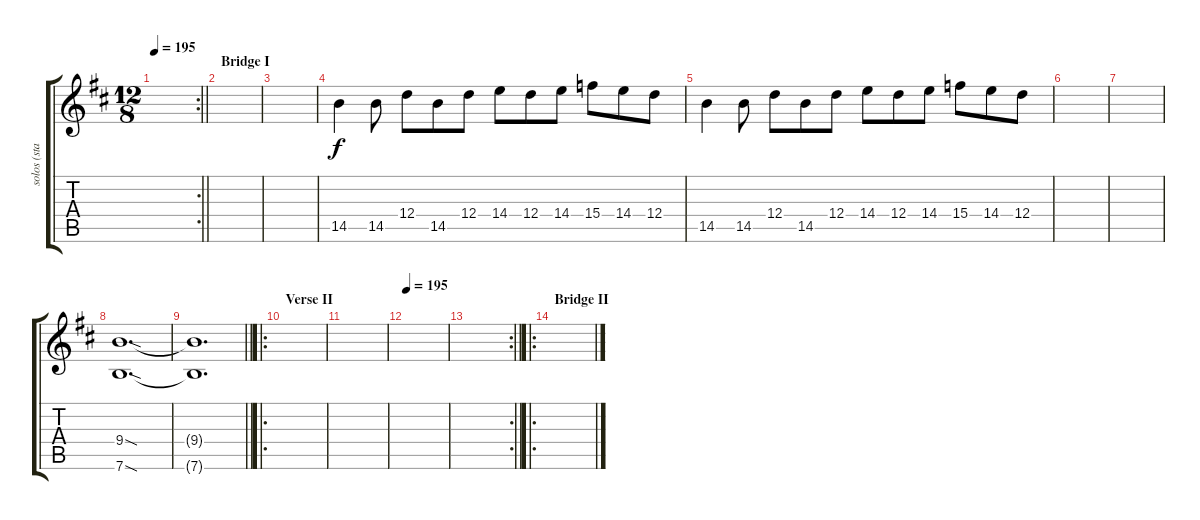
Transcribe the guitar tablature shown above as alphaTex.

\track ("solos (standar tuning)" "solos (sta") {instrument distortionguitar}
\staff {score tabs}
\tuning (E4 B3 G3 D3 A2 E2) {hide}
\rc 2
\ts (12 8)
\tempo 195
\clef g2
\barLineRight lightlight
\ks d
|
\section ("" "Bridge I")
|
|
14.5.4 14.5.8 12.4.8 14.5.8 12.4.8 14.4.8 12.4.8 14.4.8 15.4.8 14.4.8 12.4.8 |
14.5.4 14.5.8 12.4.8 14.5.8 12.4.8 14.4.8 12.4.8 14.4.8 15.4.8 14.4.8 12.4.8 |
|
|
(9.4{sod} 7.6{sod}).1{d} |
\barLineRight lightlight
(9.4{t} 7.6{t}).1{d} |
\ro
\section ("" "Verse II")
|
|
\tempo 195
|
\rc 2
\barLineRight lightlight
|
\ro
\section ("" "Bridge II")
